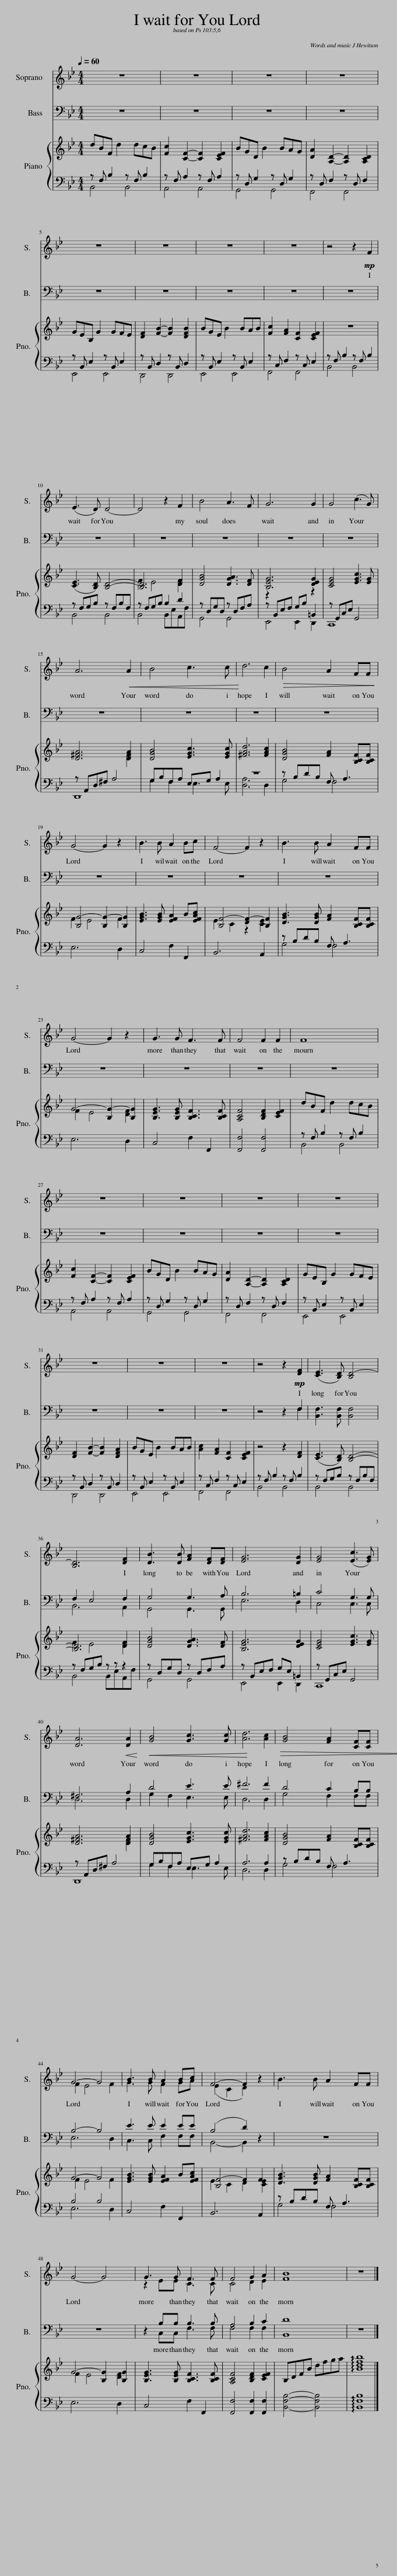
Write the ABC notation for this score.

X:1
%%score ( 1 2 ) ( 3 4 ) { ( 5 8 ) | ( 6 7 ) }
L:1/8
Q:1/4=60
M:4/4
I:linebreak $
K:Bb
V:1 treble
V:2 treble
V:3 bass
V:4 bass
V:5 treble
V:8 treble
V:6 bass
V:7 bass
V:1
 z8 | z8 | z8 | z8 |$ z8 | %5
 z8 | z8 | z8 | z4 z2!mp! F2 |$ (E3 D) D4- | %10
 D4 z2 F2 | B4 A3 F | G6 G2 | G4 (c3 G) |$ A6!<(! A2!<)! | %15
 B4 c3 c | d6 c2 |!>(! B4 A2 FF!>)! |$ G4- G2 z2 | B3 B A2 Bc | %20
 F4- F2 z2 | B3 B A2 FF |$ G4- G2 z2 | G3 G F3 F | F4 F2 F2 | %25
 F8 |$ z8 | z8 | z8 | z8 |$ %30
 z8 | z8 | z8 | z4 z2!mp! [DF]2 | ([CE]3 [B,D]) [B,D-]4 |$ %35
 [B,D]6 [DF]2 | [DB]3 [DB] [FA]2 [DF][DF] | [EG]6 [DG]2 | [EG]4 ([Ec]3 [EG]) |$ [DA]6!<(! [DA]2!<)! | %40
!<(! [GB]4 [Gc]3 [Gc]!<)! | [Ad]6 [Ac]2 |!>(! [GB]4 [FA]2 [CF][CF]!>)! |$ G4- G4 | B3 B A2 Bc | %45
 F4- F2 z2 | B3 B A2 FF |$ G4- G4 | G3 G F3 F | F4 G2 A2 | %50
 [FB]8 | z8 |] %52
V:2
 x8 | x8 | x8 | x8 |$ x8 | %5
 x8 | x8 | x8 | x8 |$ x8 | %10
 x8 | x8 | x8 | x8 |$ x8 | %15
 x8 | x8 | x8 |$ x8 | x8 | %20
 x8 | x8 |$ x8 | x8 | x8 | %25
 x8 |$ x8 | x8 | x8 | x8 |$ %30
 x8 | x8 | x8 | x8 | x8 |$ %35
 x8 | x8 | x8 | x8 |$ x8 | %40
 x8 | x8 | x8 |$ F2 E4 F2 | G3 G F2 GA | %45
 (E2 C2) D2 x2 | x8 |$ x8 | z2 EE C3 C | C4 D2 E2 | %50
 x8 | x8 |] %52
V:3
 z8 | z8 | z8 | z8 |$ z8 | %5
 z8 | z8 | z8 | z8 |$ z8 | %10
 z8 | z8 | z8 | z8 |$ z8 | %15
 z8 | z8 | z8 |$ z8 | z8 | %20
 z8 | z8 |$ z8 | z8 | z8 | %25
 z8 |$ z8 | z8 | z8 | z8 |$ %30
 z8 | z8 | z8 | z4 z2 F,2 | [B,,F,]3 [B,,F,] [B,,F,]4 |$ %35
 F,2 E,4 F,2 | G,4 G,3 A, | B,6 =B,2 | C4 G,3 G, |$ ^F,6 A,2 | %40
 D4 E3 E | ^F6 F2 | D4 C2 B,B, |$ B,4- B,4 | E3 E E2 EE | %45
 (B,4 D2) z2 | z8 |$ z8 | z2 B,B, B,3 B, | A,4 B,2 C2 | %50
 [B,,D]8 | z8 |] %52
V:4
 x8 | x8 | x8 | x8 |$ x8 | %5
 x8 | x8 | x8 | x8 |$ x8 | %10
 x8 | x8 | x8 | x8 |$ x8 | %15
 x8 | x8 | x8 |$ x8 | x8 | %20
 x8 | x8 |$ x8 | x8 | x8 | %25
 x8 |$ x8 | x8 | x8 | x8 |$ %30
 x8 | x8 | x8 | x6 F,2 | x8 |$ %35
 B,,6 A,,2 | G,,4 G,,3 G,, | E,6 D,2 | C,4 C,3 C, |$ D,6 D,2 | %40
 G,2 F,2 E,3 E, | D,6 D,2 | G,4 F,2 F,F, |$ E,6 D,2 | C,3 C, F,2 F,F, | %45
 B,,4- B,,2 x2 | x8 |$ x8 | x2 C,C, F,3 F, | F,4 F,2 F,2 | %50
 x8 | x8 |] %52
V:5
 dBF d2 dcB | [Fc]2 [CF]2- [CF]2 [CEF]2 | BGD B2 BAG | [DA]2 [A,D]2- [A,D]2 [A,CD]2 |$ GEB, G2 GFE | %5
 [DF]2 [FB]2- [FB]2 [DFB]2 | BGE B2 BAB | [Fc]2 [FA]2 [CF]2 [CEF]2 | z8 |$ ([CE]3 [B,D]) [B,D]4- | %10
 [B,D]6 [DF]2 | [DGB]4 [DGA]3 [DF] | [B,EG]6 [DEG]2 | [CEG]4 [EGc]3 [EG] |$ [D^FA]6 [DFA]2 | %15
 [DGB]4 [EGc]3 [EGc] | [^FAd]6 [FAc]2 | [DGB]4 [FA]2 [B,CF][B,CF] |$ [B,G-]4 [B,G-]2 [B,G]2 | [EGB]3 [EGB] [EFA]2 B[EFAc] | %20
 [B,F-]4 [DF-]2 [B,F]2 | [DGB]3 [DGB] [FA]2 [B,CF][B,CF] |$ G4- [B,G-]2 [B,G]2 | [B,EG]3 [B,EG] [B,CF]3 [B,CF] | [A,CF]4 [B,DF]2 [CEF]2 | %25
 dBF d2 dcB |$ [Fc]2 [CF]2- [CF]2 [CEF]2 | BGD B2 BAG | [DA]2 [A,D]2- [A,D]2 [A,CD]2 | GEB, G2 GFE |$ %30
 [DF]2 [FB]2- [FB]2 [DFA]2 | BGE B2 BAB | [Ac]2 [FA]2 [CF]2 [CEF]2 | z4 z2 [DF]2 | ([CE]3 [B,D]) [B,D]4- |$ %35
 [B,D]6 [DF]2 | [DGB]4 [DGA]3 [DF] | [B,EG]6 [DEG]2 | [CEG]4 [EGc]3 [EG] |$ [D^FA]6 [DFA]2 | %40
 [DGB]4 [EGc]3 [EGc] | [^FAd]6 [FAc]2 | [DGB]4 [FA]2 [B,CF][B,CF] |$ G4- G4 | [EGB]3 [EGB] [EFA]2 B[EFAc] | %45
 [B,F-]4 F2 F2 | [DGB]3 [DGB] [FA]2 [B,CF][B,CF] |$ G4- [B,G]2 [B,G]2 | [B,EG]3 [B,EG] [B,CF]3 [B,CF] | [A,CF]4 [B,DF]2 [CEF]2 | %50
 B,DFB dfga | !arpeggio![Bdfb]8 |] %52
V:6
 z F, B,2 z F, B,2 | z F, A,2 z F, A,2 | z D, G,2 z D, G,2 | z D, F,2 z D, F,2 |$ z B,, E,2 z B,, E,2 | %5
 z B,, D,2 z B,, D,2 | z B,, E,2 z B,, E,2 | z C, F,2 z C, E,2 | z F, B,2 z F, B,2 |$ z F,G,B, z F,B,F, | %10
 z F,G,B, B,2 D2 | z D,G,D, z D,F,A, | z B,,E,F, G,B, =B,,2 | z G,,C,E, G,,4 |$ z A,,D,^F, A,4 | %15
 G,B,F,A, E,G, A,2 | z8 | z B,DB, F, A,3 |$ E,6 D,2 | C,4 F,2 F,,2 | %20
 B,,6 A,,2 | z B,DB, F, A,3 |$ E,6 D,2 | C,4 F,2 F,,2 | [F,,F,]4 [F,,F,]4 | %25
 z F, B,2 z F, B,2 |$ z F, A,2 z F, A,2 | z D, G,2 z D, G,2 | z D, F,2 z D, F,2 | z B,, E,2 z B,, E,2 |$ %30
 z B,, D,2 z B,, D,2 | z B,, E,2 z B,, E,2 | z C, F,2 z C, E,2 | z F, B,2 z F, B,2 | z F,G,B, z F,B,F, |$ %35
 z F,G,B, z z z2 | z D,G,D, z D,F,A, | z B,,E,F, G,E, =B,,2 | z G,,C,E, G,,4 |$ z A,,D,^F, A,4 | %40
 G,B,F,A, E,G, A,2 | A,6 A,2 | z B,DB, F, A,3 |$ B,4 B,4 | C,4 F,2 F,,2 | %45
 B,,6 A,,2 | z B,DB, F, A,3 |$ E,6 D,2 | C,4 F,2 F,,2 | [F,,F,]4 [F,,F,]2 [F,,F,]2 | %50
 [B,,F,B,]4- [B,,F,B,]4 | !arpeggio![B,,F,B,]8 |] %52
V:7
 B,,4 B,,4 | A,,4 A,,4 | G,,4 G,,4 | F,,4 F,,4 |$ E,,4 E,,4 | %5
 D,,4 D,,4 | E,,4 E,,4 | F,,4 F,,4 | B,,4 B,,4 |$ B,,4 B,,4 | %10
 B,,4 B,,E,A,,F, | G,,4 G,,4 | E,,4 E,,2 D,,2 | C,,8 |$ D,,8 | %15
 G,2 F,2 E,3 E, | [D,A,]6 D,2 | G,4 F,4 |$ x8 | x8 | %20
 x8 | G,4 F,4 |$ x8 | x8 | x8 | %25
 B,,4 B,,4 |$ A,,4 A,,4 | G,,4 G,,4 | F,,4 F,,4 | E,,4 E,,4 |$ %30
 D,,4 D,,4 | E,,4 E,,4 | F,,4 F,,4 | B,,4 B,,4 | B,,4 B,,4 |$ %35
 B,,4 B,,E,A,,F, | G,,4 G,,4 | E,,4 E,,2 D,,2 | C,,8 |$ D,,8 | %40
 G,2 F,2 E,3 E, | D,6 D,2 | G,4 F,4 |$ E,6 D,2 | x8 | %45
 x8 | G,4 F,4 |$ x8 | x8 | x8 | %50
 x8 | x8 |] %52
V:8
 x8 | x8 | x8 | x8 |$ x8 | %5
 x8 | x8 | x8 | x8 |$ x8 | %10
 F2 E4 [DF]2 | x8 | z2 x4 z2 | x8 |$ x6 [D^F]2 | %15
 x8 | x8 | x8 |$ F2 E4 F2 | x8 | %20
 E2 C2 z2 [CE]2 | x8 |$ F2 E4 [DF]2 | x8 | x8 | %25
 x8 |$ x8 | x8 | x8 | x8 |$ %30
 x8 | x8 | x8 | x8 | x8 |$ %35
 F2 E4 [DF]2 | x8 | x8 | x8 |$ x6 [D^F]2 | %40
 x8 | x8 | x8 |$ F2 E4 F2 | x8 | %45
 E2 C2 D2 [CE]2 | x8 |$ F2 E4 [DF]2 | x8 | x8 | %50
 x8 | x8 |] %52
